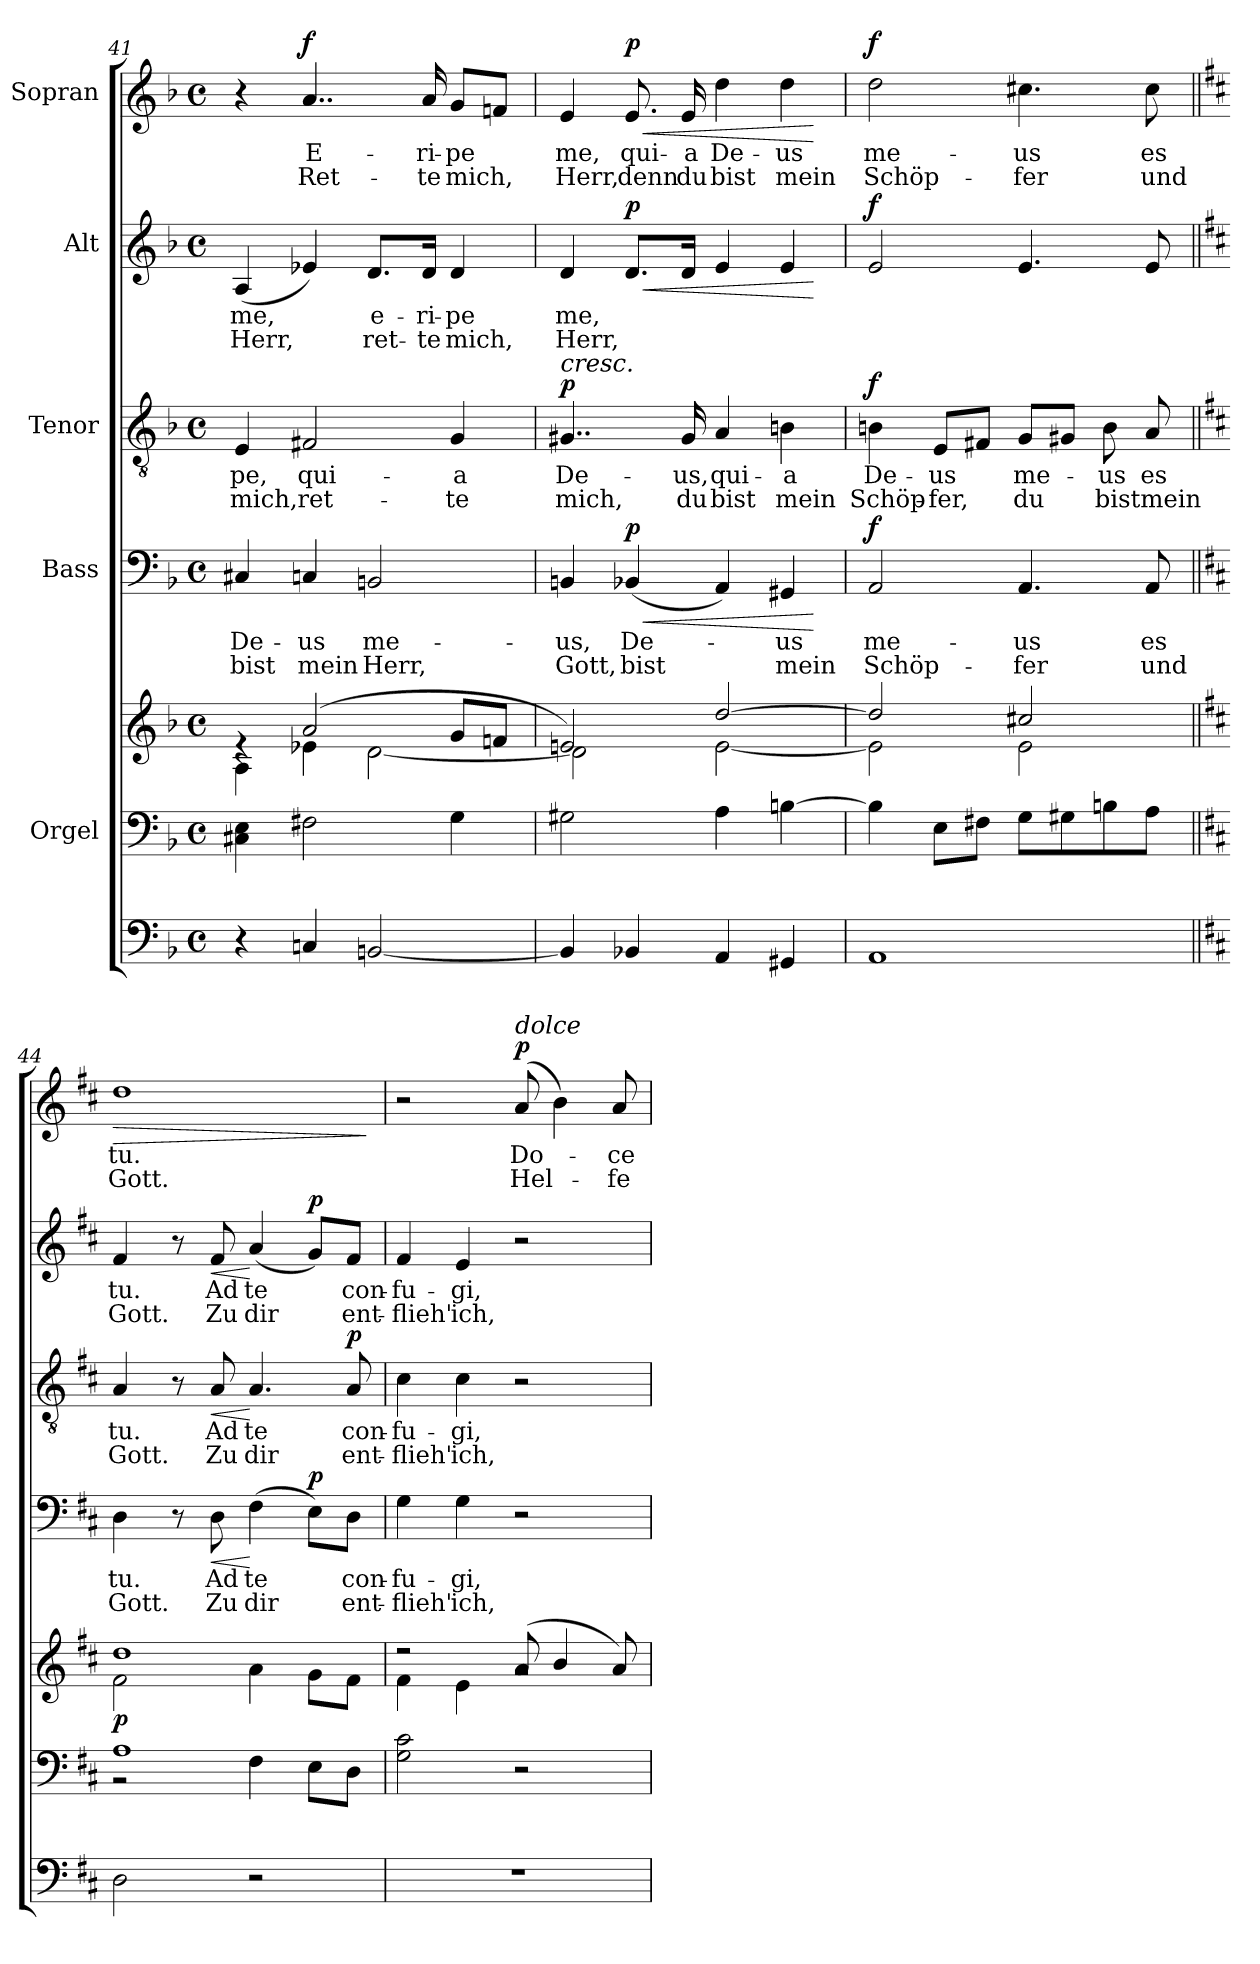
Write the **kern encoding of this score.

**kern	**kern	**kern	**dynam	**kern	**text	**text	**dynam	**kern	**text	**text	**dynam	**kern	**text	**text	**dynam	**kern	**text	**text	**dynam
*part6	*part5	*part5	*part5	*part4	*part4	*part4	*part4	*part3	*part3	*part3	*part3	*part2	*part2	*part2	*part2	*part1	*part1	*part1	*part1
*staff7	*staff6	*staff5	*staff5/6	*staff4	*staff4	*staff4	*staff4	*staff3	*staff3	*staff3	*staff3	*staff2	*staff2	*staff2	*staff2	*staff1	*staff1	*staff1	*staff1
*	*I"Orgel	*	*	*I"Bass	*	*	*	*I"Tenor	*	*	*	*I"Alt	*	*	*	*I"Sopran	*	*	*
*clefF4	*clefF4	*clefG2	*	*clefF4	*	*	*	*clefGv2	*	*	*	*clefG2	*	*	*	*clefG2	*	*	*
*k[b-]	*k[b-]	*k[b-]	*	*k[b-]	*	*	*	*k[b-]	*	*	*	*k[b-]	*	*	*	*k[b-]	*	*	*
*F:	*F:	*F:	*	*F:	*	*	*	*F:	*	*	*	*F:	*	*	*	*F:	*	*	*
*M4/4	*M4/4	*M4/4	*	*M4/4	*	*	*	*M4/4	*	*	*	*M4/4	*	*	*	*M4/4	*	*	*
*met(c)	*met(c)	*met(c)	*	*met(c)	*	*	*	*met(c)	*	*	*	*met(c)	*	*	*	*met(c)	*	*	*
=41	=41	=41	=41	=41	=41	=41	=41	=41	=41	=41	=41	=41	=41	=41	=41	=41	=41	=41	=41
*	*	*^	*	*	*	*	*	*	*	*	*	*	*	*	*	*	*	*	*
4r	4C#X\ 4E\	4re	4A\	.	4C#X/	De-	bist	.	4E/	-pe,	mich,	.	(>4A/	me,	Herr,	.	4r	.	.	.
!	!	!	!	!	!	!	!	!	!	!	!	!	!	!	!	!	!	!	!	!LO:DY:a
4Cn/	2F#X\	(>2a/	4e-X\	.	4Cn/	-us	mein	.	2F#X/	qui-	ret-	.	4e-X/)	.	.	.	4..a/	E-	Ret-	f
[2BBn/	.	.	[2d\	.	2BBn/	me-	Herr,	.	.	.	.	.	8.d/L	e-	ret-	.	.	.	.	.
.	.	.	.	.	.	.	.	.	.	.	.	.	16d/Jk	-ri-	-te	.	16a/	-ri-	-te	.
.	4G\	8g/L	.	.	.	.	.	.	4G/	-a	-te	.	4d/	-pe	mich,	.	8g/L	-pe	mich,	.
.	.	8fn/J	.	.	.	.	.	.	.	.	.	.	.	.	.	.	8fn/J	.	.	.
!!LO:PB:g=z
=42	=42	=42	=42	=42	=42	=42	=42	=42	=42	=42	=42	=42	=42	=42	=42	=42	=42	=42	=42	=42
!	!	!	!	!	!	!	!	!	!LO:TX:a:i:t=cresc.	!	!	!	!	!	!	!	!	!	!	!
!	!	!	!	!	!	!	!	!	!	!	!	!LO:DY:a	!	!	!	!	!	!	!	!
4BB/]	2G#X\	2en/)	2d\]	.	4BBn/	-us,	Gott,	.	4..G#X/	De-	mich,	p	4d/	me,	Herr,	.	4e/	me,	Herr,	.
!	!	!	!	!	!	!	!	!LO:HP:b	!	!	!	!	!	!	!	!LO:HP:b	!	!	!	!LO:HP:b
!	!	!	!	!	!	!	!	!LO:DY:n=1:a	!	!	!	!	!	!	!	!LO:DY:n=1:a	!	!	!	!LO:DY:n=1:a
4BB-X/	.	.	.	.	(>4BB-X/	De-	bist	< p	.	.	.	.	8.d/L	.	.	< p	8.e/	qui-	denn	< p
.	.	.	.	.	.	.	.	.	16G#/	-us,	du	.	16d/Jk	.	.	.	16e/	-a	du	.
4AA/	4A\	[2dd/	[2e\	.	4AA/)	.	.	.	4A/	qui-	bist	.	4e/	.	.	.	4dd\	De-	bist	.
4GG#X/	[4Bn\	.	.	.	4GG#X/	-us	mein	.	4Bn\	-a	mein	.	4e/	.	.	.	4dd\	-us	mein	.
*	*	*v	*v	*	*	*	*	*	*	*	*	*	*	*	*	*	*	*	*	*
.	.	.	.	.	.	.	[	.	.	.	.	.	.	.	[	.	.	.	[
=43	=43	=43	=43	=43	=43	=43	=43	=43	=43	=43	=43	=43	=43	=43	=43	=43	=43	=43	=43
*	*	*^	*	*	*	*	*	*	*	*	*	*	*	*	*	*	*	*	*
!	!	!	!	!	!	!	!	!LO:DY:a	!	!	!	!LO:DY:a	!	!	!	!LO:DY:a	!	!	!	!LO:DY:a
1AA	4B\]	2dd/]	2e\]	.	2AA/	me-	Schöp-	f	4Bn\	De-	Schöp-	f	2e/	.	.	f	2dd\	me-	Schöp-	f
.	8E\L	.	.	.	.	.	.	.	8E/L	-us	-fer,	.	.	.	.	.	.	.	.	.
.	8F#X\J	.	.	.	.	.	.	.	8F#X/J	.	.	.	.	.	.	.	.	.	.	.
.	8G\L	2cc#X/	2e\	.	4.AA/	-us	-fer	.	8G/L	me-	du	.	4.e/	.	.	.	4.cc#X\	-us	-fer	.
.	8G#X\	.	.	.	.	.	.	.	8G#X/J	.	.	.	.	.	.	.	.	.	.	.
.	8Bn\	.	.	.	.	.	.	.	8B\	-us	bist	.	.	.	.	.	.	.	.	.
.	8A\J	.	.	.	8AA/	es	und	.	8A/	es	mein	.	8e/	.	.	.	8cc#\	es	und	.
=44||	=44||	=44||	=44||	=44||	=44||	=44||	=44||	=44||	=44||	=44||	=44||	=44||	=44||	=44||	=44||	=44||	=44||	=44||	=44||	=44||
*k[f#c#]	*k[f#c#]	*k[f#c#]	*	*	*k[f#c#]	*	*	*	*k[f#c#]	*	*	*	*k[f#c#]	*	*	*	*k[f#c#]	*	*	*
*D:	*D:	*D:	*	*	*D:	*	*	*	*D:	*	*	*	*D:	*	*	*	*D:	*	*	*
*	*^	*	*	*	*	*	*	*	*	*	*	*	*	*	*	*	*	*	*	*
!	!	!	!	!	!LO:DY:b	!	!	!	!	!	!	!	!	!	!	!	!	!	!	!	!LO:HP:b
2D\	1A	2r	1dd	2f#\	p	4D\	tu.	Gott.	.	4A/	tu.	Gott.	.	4f#/	tu.	Gott.	.	1dd	tu.	Gott.	>
.	.	.	.	.	.	8r	.	.	.	8r	.	.	.	8r	.	.	.	.	.	.	.
!	!	!	!	!	!	!	!	!	!LO:HP:b	!	!	!	!LO:HP:b	!	!	!	!LO:HP:b	!	!	!	!
.	.	.	.	.	.	8D\	Ad	Zu	<	8A/	Ad	Zu	<	8f#/	Ad	Zu	<	.	.	.	.
2r	.	4F#\	.	4a\	.	(4F#\	te	dir	[	4.A/	te	dir	[	(4a/	te	dir	[	.	.	.	.
!	!	!	!	!	!	!	!	!	!LO:DY:a	!	!	!	!	!	!	!	!LO:DY:a	!	!	!	!
.	.	8E\L	.	8g\L	.	8E\L)	.	.	p	.	.	.	.	8g/L)	.	.	p	.	.	.	.
!	!	!	!	!	!	!	!	!	!	!	!	!	!LO:DY:a	!	!	!	!	!	!	!	!
.	.	8D\J	.	8f#\J	.	8D\J	con-	ent-	.	8A/	con-	ent-	p	8f#/J	con-	ent-	.	.	.	.	.
*	*v	*v	*	*	*	*	*	*	*	*	*	*	*	*	*	*	*	*	*	*	*
*	*	*v	*v	*	*	*	*	*	*	*	*	*	*	*	*	*	*	*	*	*
.	.	.	.	.	.	.	.	.	.	.	.	.	.	.	.	.	.	.	]
=45	=45	=45	=45	=45	=45	=45	=45	=45	=45	=45	=45	=45	=45	=45	=45	=45	=45	=45	=45
*	*	*^	*	*	*	*	*	*	*	*	*	*	*	*	*	*	*	*	*
1r	2G\ 2c#\	2r	4f#\	.	4G\	-fu-	-flieh'	.	4c#\	-fu-	-flieh'	.	4f#/	-fu-	-flieh'	.	2r	.	.	.
.	.	.	4e\	.	4G\	-gi,	ich,	.	4c#\	-gi,	ich,	.	4e/	-gi,	ich,	.	.	.	.	.
!	!	!	!	!	!	!	!	!	!	!	!	!	!	!	!	!	!LO:TX:a:i:t=dolce	!	!	!
!	!	!	!	!	!	!	!	!	!	!	!	!	!	!	!	!	!	!	!	!LO:DY:a
.	2r	(>8a/	2rg	.	2r	.	.	.	2r	.	.	.	2r	.	.	.	(8a/	Do-	Hel-	p
.	.	4b/	.	.	.	.	.	.	.	.	.	.	.	.	.	.	4b\)	.	.	.
.	.	8a/)	.	.	.	.	.	.	.	.	.	.	.	.	.	.	8a/	-ce	-fe	.
*	*	*v	*v	*	*	*	*	*	*	*	*	*	*	*	*	*	*	*	*	*
=	=	=	=	=	=	=	=	=	=	=	=	=	=	=	=	=	=	=	=
*-	*-	*-	*-	*-	*-	*-	*-	*-	*-	*-	*-	*-	*-	*-	*-	*-	*-	*-	*-
